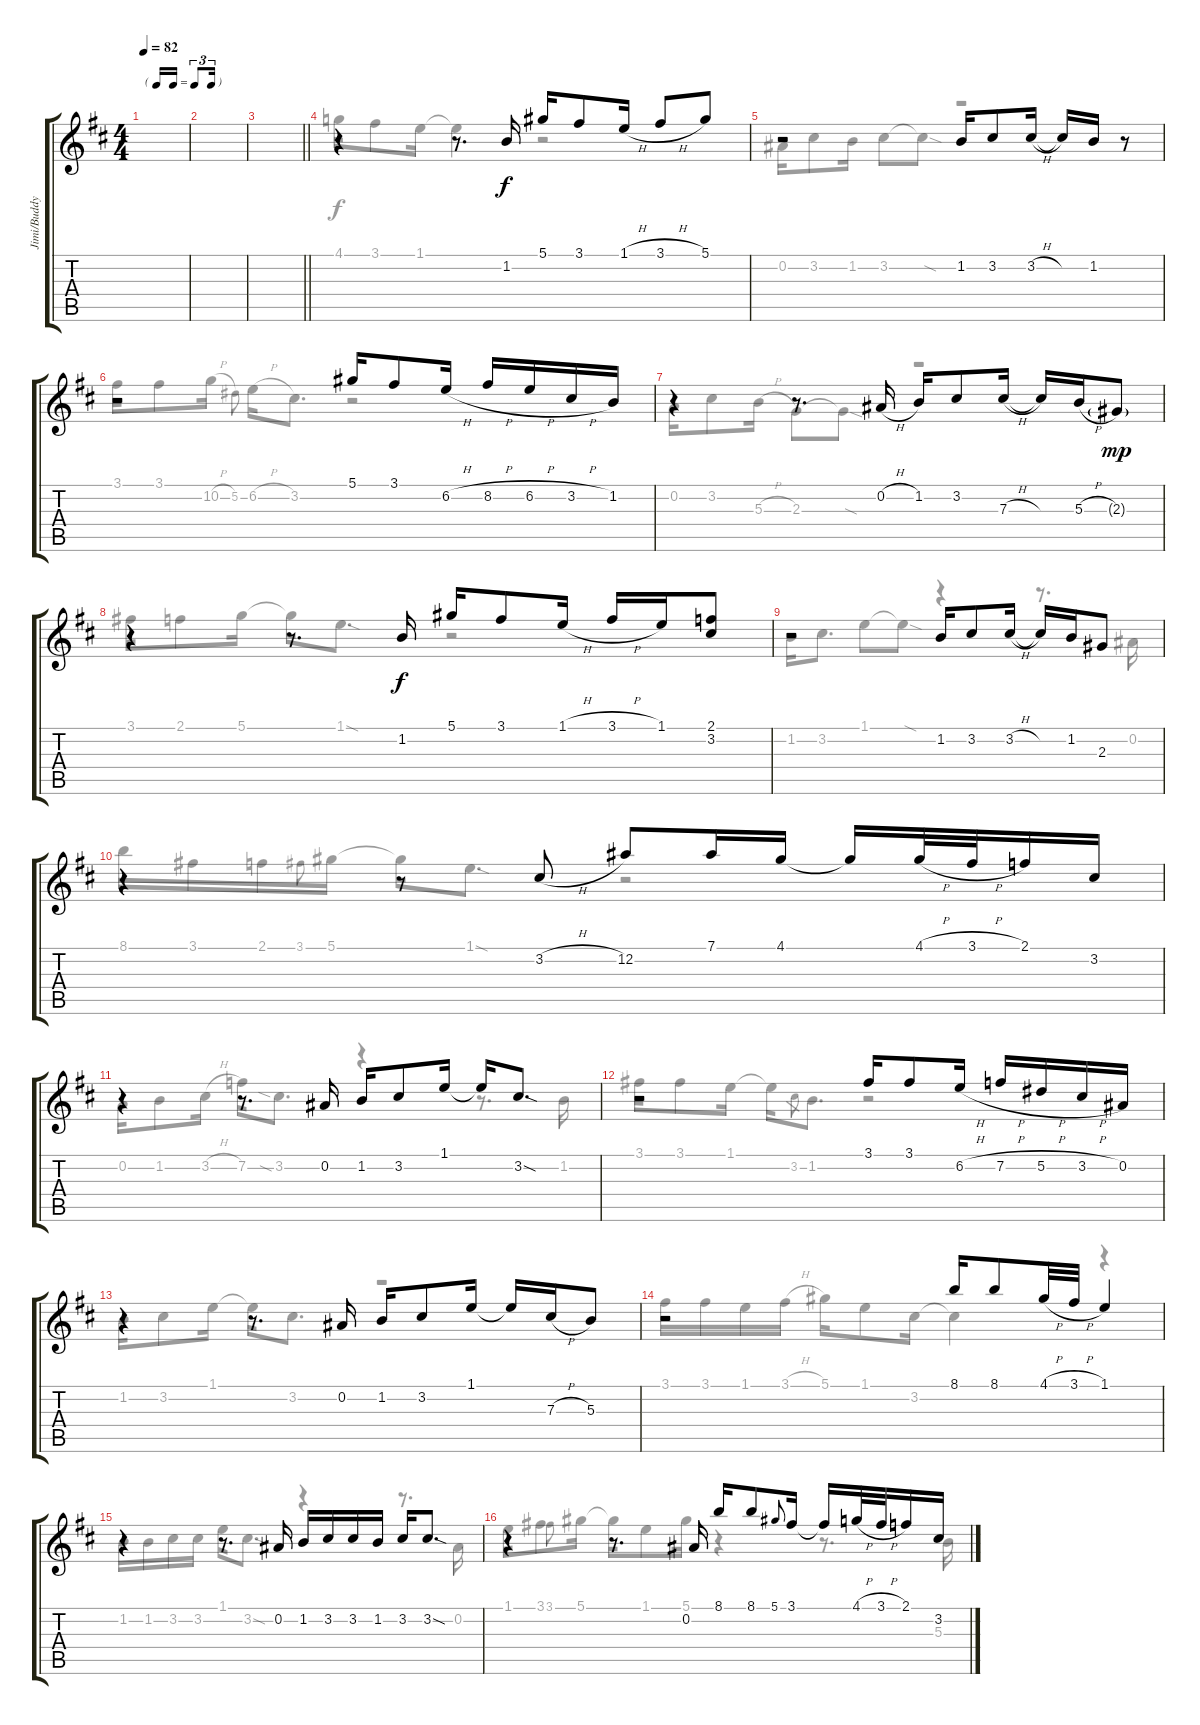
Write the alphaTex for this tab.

\track ("Jimi/Buddy Vocal" "Jimi/Buddy") {instrument electricguitarjazz}
\staff {score tabs}
\tuning (Eb4 Bb3 Gb3 Db3 Ab2 Eb2) {hide}
\voice
\ts (4 4)
\tf triplet16th
\tempo 82
\clef g2
\ks d
|
|
\barLineRight lightlight
|
r.4 r.8{d} 1.2.16 5.1.16 3.1.8 1.1{h}.16 3.1{h}.8 5.1.8 |
r.2 1.2.16 3.2.8 3.2{h}.16 3.2{t}.16 1.2.16 r.8 |
r.2 5.1.16 3.1.8 6.2{h}.16 8.2{h}.16 6.2{h}.16 3.2{h}.16 1.2.16 |
r.4 r.8{d} 0.2{h}.16 1.2.16 3.2.8 7.3{h}.16 7.3{t}.16 5.3{h}.16 2.3{g}.8{dy mp} |
r.4 r.8{d} 1.2.16{dy f} 5.1.16 3.1.8 1.1{h}.16 3.1{h}.16 1.1.16 (2.1 3.2).8 |
r.2 1.2.16 3.2.8 3.2{h}.16 3.2{t}.16 1.2.16 2.3.8 |
r.4 r.8 3.2{h}.8 12.2.8 7.1.16 4.1.16 4.1{t}.16 4.1{h}.32 3.1{h}.32 2.1.16 3.2.16 |
r.4 r.8{d} 0.2.16 1.2.16 3.2.8 1.1.16 1.1{t}.16 3.2{sod}.8{d} |
r.2 3.1.16 3.1.8 6.2{h}.16 7.2{h}.16 5.2{h}.16 3.2{h}.16 0.2.16 |
r.4 r.8{d} 0.2.16 1.2.16 3.2.8 1.1.16 1.1{t}.16 7.3{h}.16 5.3.8 |
r.2 8.1.16 8.1.8 4.1{h}.32 3.1{h}.32 1.1.4 |
r.4 r.8{d} 0.2.16 1.2.16 3.2.16 3.2.16 1.2.16 3.2.16 3.2{sod}.8{d} |
r.4 r.8{d} 0.2.16 8.1.16 8.1.8 5.1.8{gr onbeat} 3.1.16 3.1{t}.16 4.1{h}.32 3.1{h}.32 2.1.16 3.2.16
\voice
\clef g2
\ottava regular
\simile none
\ks d
|
|
\barLineRight lightlight
|
4.1.16 3.1.8 1.1.16 1.1{t}.4 r.2 |
0.2.16 3.2.8 1.2.16 3.2.8 3.2{sod t}.8 r.2 |
3.1.16 3.1.8 10.2{h}.16 5.2.8{gr onbeat} 6.2{h}.16 3.2.8{d} r.2 |
0.2.16 3.2.8 5.3{h}.16 2.3.8 2.3{sod t}.8 r.2 |
3.1.16 2.1.8 5.1.16 5.1{t}.16 1.1{sod}.8{d} r.2 |
1.2.16 3.2.8{d} 1.1.8 1.1{sod t}.8 r.4 r.8{d} 0.2.16 |
8.1.16 3.1.16 2.1.16 3.1.8{gr onbeat} 5.1.16 5.1{t}.16 1.1{sod}.8{d} r.2 |
0.2.16 1.2.8 3.2{h}.16 7.2.16 3.2{sia}.8{d} r.4 r.8{d} 1.2.16 |
3.1.16 3.1.8 1.1.16 1.1{t}.16 3.2.8{gr} 1.2.8{d} r.2 |
1.2.16 3.2.8 1.1.16 1.1{t}.16 3.2.8{d} r.2 |
3.1.16 3.1.16 1.1.16 3.1{h}.16 5.1.16 1.1.8 3.2.16 3.2{t}.4 r.4 |
1.2.16 1.2.16 3.2.16 3.2.16 1.1.16 3.2{sod}.8{d} r.4 r.8{d} 0.2.16 |
1.1.16 3.1.8 3.1.8{gr onbeat} 5.1.16 5.1{t}.16 1.1.8 5.1.16 r.4 r.8{d} 5.3.16
